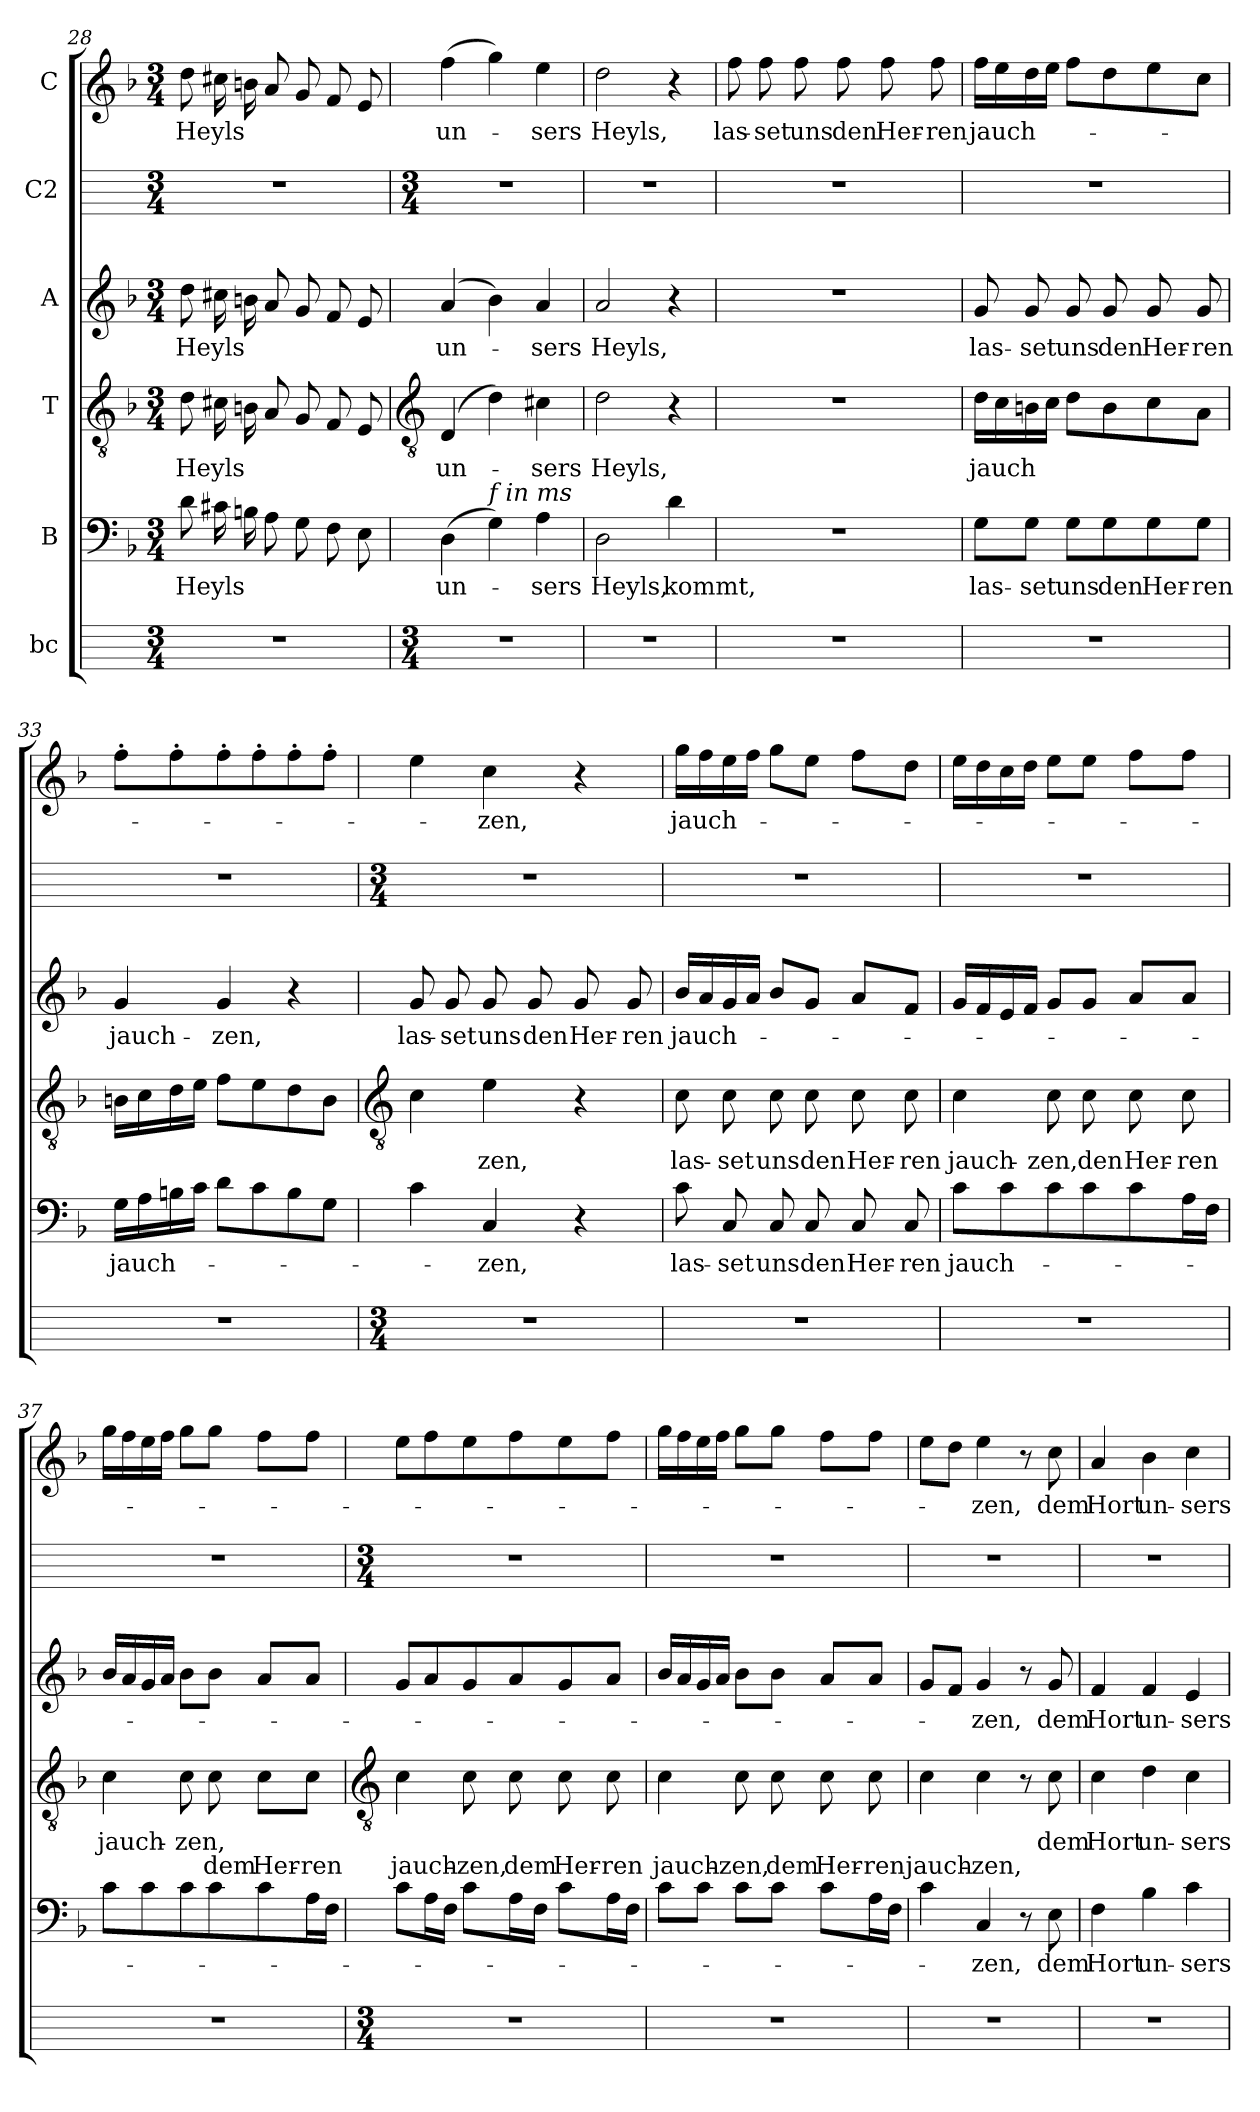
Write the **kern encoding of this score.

**kern	**kern	**text	**kern	**text	**text	**kern	**text	**kern	**kern	**text
*part6	*part5	*part5	*part4	*part4	*part4	*part3	*part3	*part2	*part1	*part1
*staff6	*staff5	*staff5	*staff4	*staff4	*staff4	*staff3	*staff3	*staff2	*staff1	*staff1
*I"bc	*I"B	*	*I"T	*	*	*I"A	*	*I"C2	*I"C	*
*	*clefF4	*	*clefGv2	*	*	*clefG2	*	*	*clefG2	*
*	*k[b-]	*	*k[b-]	*	*	*k[b-]	*	*	*k[b-]	*
*	*F:	*	*F:	*	*	*F:	*	*	*F:	*
*M3/4	*M3/4	*	*M3/4	*	*	*M3/4	*	*M3/4	*M3/4	*
=28	=28	=28	=28	=28	=28	=28	=28	=28	=28	=28
!	!	!LO:LY:b	!	!LO:LY:b	!	!	!LO:LY:b	!	!	!LO:LY:b
2.r	8dL	Heyls	8dL	Heyls	.	8ddL	Heyls	2.r	8ddL	Heyls
.	16c#XL	.	16c#XL	.	.	16cc#XL	.	.	16cc#XL	.
.	16Bn	.	16Bn	.	.	16bn	.	.	16bn	.
.	8A	.	8A	.	.	8a	.	.	8a	.
.	8G	.	8G	.	.	8g	.	.	8g	.
.	8F	.	8F	.	.	8f	.	.	8f	.
.	8EJ	.	8EJ	.	.	8eJ	.	.	8eJ	.
!!LO:LB:g=z
=29	=29	=29	=29	=29	=29	=29	=29	=29	=29	=29
*	*	*	*clefGv2	*	*	*	*	*	*	*
*M3/4	*	*	*	*	*	*	*	*M3/4	*	*
!	!	!LO:LY:b	!	!LO:LY:b	!	!	!LO:LY:b	!	!	!LO:LY:b
2.r	(>4D	un-	(>4D	un-	.	(>4a	un-	2.r	(>4ff	un-
!	!LO:TX:a:i:t=f in ms	!	!	!	!	!	!	!	!	!
.	4G)	.	4d)	.	.	4b-)	.	.	4gg)	.
!	!	!LO:LY:b	!	!LO:LY:b	!	!	!LO:LY:b	!	!	!LO:LY:b
.	4A	-sers	4c#X	-sers	.	4a	-sers	.	4ee	-sers
=30	=30	=30	=30	=30	=30	=30	=30	=30	=30	=30
!	!	!LO:LY:b	!	!LO:LY:b	!	!	!LO:LY:b	!	!	!LO:LY:b
2.r	2D	Heyls,	2d	Heyls,	.	2a	Heyls,	2.r	2dd	Heyls,
!	!	!LO:LY:b	!	!	!	!	!	!	!	!
.	4d	kommt,	4r	.	.	4r	.	.	4r	.
=31	=31	=31	=31	=31	=31	=31	=31	=31	=31	=31
!	!LO:N:vis=1	!	!LO:N:vis=1	!	!	!LO:N:vis=1	!	!	!	!LO:LY:b
2.r	2.r	.	2.r	.	.	2.r	.	2.r	8ff	las-
!	!	!	!	!	!	!	!	!	!	!LO:LY:b
.	.	.	.	.	.	.	.	.	8ff	-set
!	!	!	!	!	!	!	!	!	!	!LO:LY:b
.	.	.	.	.	.	.	.	.	8ff	uns
!	!	!	!	!	!	!	!	!	!	!LO:LY:b
.	.	.	.	.	.	.	.	.	8ff	den
!	!	!	!	!	!	!	!	!	!	!LO:LY:b
.	.	.	.	.	.	.	.	.	8ff	Her-
!	!	!	!	!	!	!	!	!	!	!LO:LY:b
.	.	.	.	.	.	.	.	.	8ff	-ren
=32	=32	=32	=32	=32	=32	=32	=32	=32	=32	=32
!	!	!LO:LY:b	!	!LO:LY:b	!	!	!LO:LY:b	!	!	!LO:LY:b
2.r	8GL	las-	16dLL	jauch	.	8g	las-	2.r	16ffLL	jauch-
.	.	.	16c	.	.	.	.	.	16ee	.
!	!	!LO:LY:b	!	!	!	!	!LO:LY:b	!	!	!
.	8GJ	-set	16Bn	.	.	8g	-set	.	16dd	.
.	.	.	16cJJ	.	.	.	.	.	16eeJJ	.
!	!	!LO:LY:b	!	!	!	!	!LO:LY:b	!	!	!
.	8GL	uns	8dL	.	.	8g	uns	.	8ffL	.
!	!	!LO:LY:b	!	!	!	!	!LO:LY:b	!	!	!
.	8G	den	8B	.	.	8g	den	.	8dd	.
!	!	!LO:LY:b	!	!	!	!	!LO:LY:b	!	!	!
.	8G	Her-	8c	.	.	8g	Her-	.	8ee	.
!	!	!LO:LY:b	!	!	!	!	!LO:LY:b	!	!	!
.	8GJ	-ren	8AJ	.	.	8g	-ren	.	8ccJ	.
=33	=33	=33	=33	=33	=33	=33	=33	=33	=33	=33
!	!	!LO:LY:b	!	!	!	!	!LO:LY:b	!	!	!
2.r	16GLL	jauch-	16BnLL	.	.	4g	jauch-	2.r	8ff'L	.
.	16A	.	16c	.	.	.	.	.	.	.
.	16Bn	.	16d	.	.	.	.	.	8ff'	.
.	16cJJ	.	16eJJ	.	.	.	.	.	.	.
!	!	!	!	!	!	!	!LO:LY:b	!	!	!
.	8dL	.	8fL	.	.	4g	-zen,	.	8ff'	.
.	8c	.	8e	.	.	.	.	.	8ff'	.
.	8B	.	8d	.	.	4r	.	.	8ff'	.
.	8GJ	.	8BJ	.	.	.	.	.	8ff'J	.
!!LO:LB:g=z
=34	=34	=34	=34	=34	=34	=34	=34	=34	=34	=34
*	*	*	*clefGv2	*	*	*	*	*	*	*
*M3/4	*	*	*	*	*	*	*	*M3/4	*	*
!	!	!	!	!	!	!	!LO:LY:b	!	!	!
2.r	4c	.	4c	.	.	8g	las-	2.r	4ee	.
!	!	!	!	!	!	!	!LO:LY:b	!	!	!
.	.	.	.	.	.	8g	-set	.	.	.
!	!	!LO:LY:b	!	!LO:LY:b	!	!	!LO:LY:b	!	!	!LO:LY:b
.	4C	-zen,	4e	zen,	.	8g	uns	.	4cc	-zen,
!	!	!	!	!	!	!	!LO:LY:b	!	!	!
.	.	.	.	.	.	8g	den	.	.	.
!	!	!	!	!	!	!	!LO:LY:b	!	!	!
.	4r	.	4r	.	.	8g	Her-	.	4r	.
!	!	!	!	!	!	!	!LO:LY:b	!	!	!
.	.	.	.	.	.	8g	-ren	.	.	.
=35	=35	=35	=35	=35	=35	=35	=35	=35	=35	=35
!	!	!LO:LY:b	!	!LO:LY:b	!	!	!LO:LY:b	!	!	!LO:LY:b
2.r	8c	las-	8c	las-	.	16b-LL	jauch-	2.r	16ggLL	jauch-
.	.	.	.	.	.	16a	.	.	16ff	.
!	!	!LO:LY:b	!	!LO:LY:b	!	!	!	!	!	!
.	8C	-set	8c	-set	.	16g	.	.	16ee	.
.	.	.	.	.	.	16aJJ	.	.	16ffJJ	.
!	!	!LO:LY:b	!	!LO:LY:b	!	!	!	!	!	!
.	8C	uns	8c	uns	.	8b-L	.	.	8ggL	.
!	!	!LO:LY:b	!	!LO:LY:b	!	!	!	!	!	!
.	8C	den	8c	den	.	8gJ	.	.	8eeJ	.
!	!	!LO:LY:b	!	!LO:LY:b	!	!	!	!	!	!
.	8C	Her-	8c	Her-	.	8aL	.	.	8ffL	.
!	!	!LO:LY:b	!	!LO:LY:b	!	!	!	!	!	!
.	8C	-ren	8c	-ren	.	8fJ	.	.	8ddJ	.
=36	=36	=36	=36	=36	=36	=36	=36	=36	=36	=36
!	!	!LO:LY:b	!	!LO:LY:b	!	!	!	!	!	!
2.r	8cL	jauch-	4c	jauch-	.	16gLL	.	2.r	16eeLL	.
.	.	.	.	.	.	16f	.	.	16dd	.
.	8c	.	.	.	.	16e	.	.	16cc	.
.	.	.	.	.	.	16fJJ	.	.	16ddJJ	.
!	!	!	!	!LO:LY:b	!	!	!	!	!	!
.	8c	.	8c	-zen,	.	8gL	.	.	8eeL	.
!	!	!	!	!LO:LY:b	!	!	!	!	!	!
.	8c	.	8c	den	.	8gJ	.	.	8eeJ	.
!	!	!	!	!LO:LY:b	!	!	!	!	!	!
.	8c	.	8c	Her-	.	8aL	.	.	8ffL	.
!	!	!	!	!LO:LY:b	!	!	!	!	!	!
.	16AL	.	8c	-ren	.	8aJ	.	.	8ffJ	.
.	16FJJ	.	.	.	.	.	.	.	.	.
=37	=37	=37	=37	=37	=37	=37	=37	=37	=37	=37
!	!	!	!	!LO:LY:b	!	!	!	!	!	!
2.r	8cL	.	4c	jauch-	.	16b-LL	.	2.r	16ggLL	.
.	.	.	.	.	.	16a	.	.	16ff	.
.	8c	.	.	.	.	16g	.	.	16ee	.
.	.	.	.	.	.	16aJJ	.	.	16ffJJ	.
!	!	!	!	!LO:LY:b	!	!	!	!	!	!
.	8c	.	8c	-zen,	.	8b-L	.	.	8ggL	.
!	!	!	!	!	!LO:LY:b	!	!	!	!	!
.	8c	.	8c	.	dem	8b-J	.	.	8ggJ	.
!	!	!	!	!	!LO:LY:b	!	!	!	!	!
.	8c	.	8cL	.	Her-	8aL	.	.	8ffL	.
!	!	!	!	!	!LO:LY:b	!	!	!	!	!
.	16AL	.	8cJ	.	-ren	8aJ	.	.	8ffJ	.
.	16FJJ	.	.	.	.	.	.	.	.	.
!!LO:LB:g=z
=38	=38	=38	=38	=38	=38	=38	=38	=38	=38	=38
*	*	*	*clefGv2	*	*	*	*	*	*	*
*M3/4	*	*	*	*	*	*	*	*M3/4	*	*
!	!	!	!	!	!LO:LY:b	!	!	!	!	!
2.r	8cL	.	4c	.	jauch-	8gL	.	2.r	8eeL	.
.	16AL	.	.	.	.	8a	.	.	8ff	.
.	16FJJ	.	.	.	.	.	.	.	.	.
!	!	!	!	!	!LO:LY:b	!	!	!	!	!
.	8cL	.	8c	.	-zen,	8g	.	.	8ee	.
!	!	!	!	!	!LO:LY:b	!	!	!	!	!
.	16AL	.	8c	.	dem	8a	.	.	8ff	.
.	16FJJ	.	.	.	.	.	.	.	.	.
!	!	!	!	!	!LO:LY:b	!	!	!	!	!
.	8cL	.	8c	.	Her-	8g	.	.	8ee	.
!	!	!	!	!	!LO:LY:b	!	!	!	!	!
.	16AL	.	8c	.	-ren	8aJ	.	.	8ffJ	.
.	16FJJ	.	.	.	.	.	.	.	.	.
=39	=39	=39	=39	=39	=39	=39	=39	=39	=39	=39
!	!	!	!	!	!LO:LY:b	!	!	!	!	!
2.r	8cL	.	4c	.	jauch-	16b-LL	.	2.r	16ggLL	.
.	.	.	.	.	.	16a	.	.	16ff	.
.	8cJ	.	.	.	.	16g	.	.	16ee	.
.	.	.	.	.	.	16aJJ	.	.	16ffJJ	.
!	!	!	!	!	!LO:LY:b	!	!	!	!	!
.	8cL	.	8c	.	-zen,	8b-L	.	.	8ggL	.
!	!	!	!	!	!LO:LY:b	!	!	!	!	!
.	8cJ	.	8c	.	dem	8b-J	.	.	8ggJ	.
!	!	!	!	!	!LO:LY:b	!	!	!	!	!
.	8cL	.	8c	.	Her-	8aL	.	.	8ffL	.
!	!	!	!	!	!LO:LY:b	!	!	!	!	!
.	16AL	.	8c	.	-ren	8aJ	.	.	8ffJ	.
.	16FJJ	.	.	.	.	.	.	.	.	.
=40	=40	=40	=40	=40	=40	=40	=40	=40	=40	=40
!	!	!	!	!	!LO:LY:b	!	!	!	!	!
2.r	4c	.	4c	.	jauch-	8gL	.	2.r	8eeL	.
.	.	.	.	.	.	8fJ	.	.	8ddJ	.
!	!	!LO:LY:b	!	!	!LO:LY:b	!	!LO:LY:b	!	!	!LO:LY:b
.	4C	-zen,	4c	.	-zen,	4g	-zen,	.	4ee	-zen,
.	8r	.	8r	.	.	8r	.	.	8r	.
!	!	!LO:LY:b	!	!LO:LY:b	!	!	!LO:LY:b	!	!	!LO:LY:b
.	8E	dem	8c	dem	.	8g	dem	.	8cc	dem
=41	=41	=41	=41	=41	=41	=41	=41	=41	=41	=41
!	!	!LO:LY:b	!	!LO:LY:b	!	!	!LO:LY:b	!	!	!LO:LY:b
2.r	4F	Hort	4c	Hort	.	4f	Hort	2.r	4a	Hort
!	!	!LO:LY:b	!	!LO:LY:b	!	!	!LO:LY:b	!	!	!LO:LY:b
.	4B-	un-	4d	un-	.	4f	un-	.	4b-	un-
!	!	!LO:LY:b	!	!LO:LY:b	!	!	!LO:LY:b	!	!	!LO:LY:b
.	4c	-sers	4c	-sers	.	4e	-sers	.	4cc	-sers
=	=	=	=	=	=	=	=	=	=	=
*-	*-	*-	*-	*-	*-	*-	*-	*-	*-	*-
